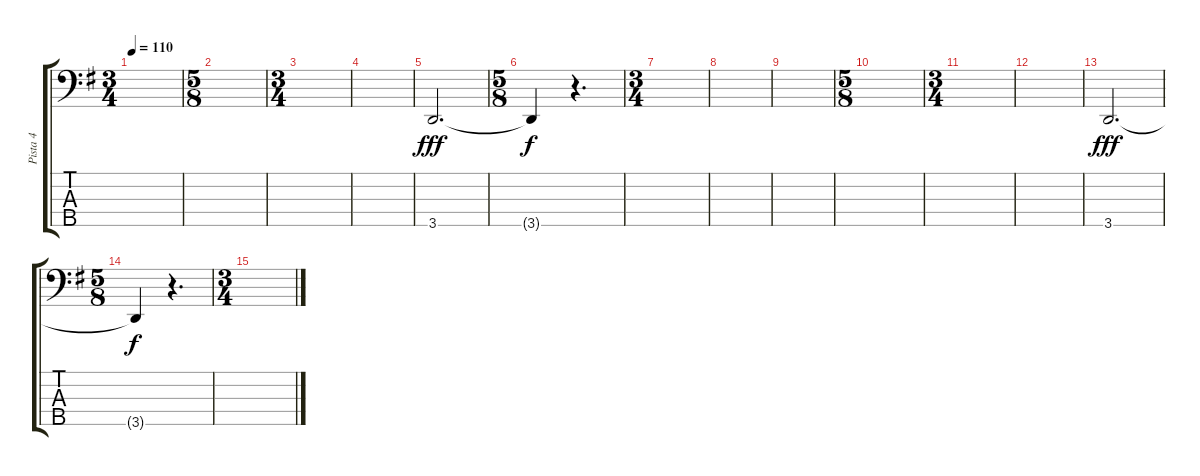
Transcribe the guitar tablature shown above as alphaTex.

\track ("Pista 4" "Pista 4") {instrument fretlessbass}
\staff {score tabs}
\tuning (G2 D2 A1 E1 B0) {hide}
\ts (3 4)
\tempo 110
\clef f4
\ks g
|
\ts (5 8)
|
\ts (3 4)
|
|
3.5.2{d dy fff} |
\ts (5 8)
3.5{t}.4{dy f} r.4{d} |
\ts (3 4)
|
|
|
\ts (5 8)
|
\ts (3 4)
|
|
3.5.2{d dy fff} |
\ts (5 8)
3.5{t}.4{dy f} r.4{d} |
\ts (3 4)
